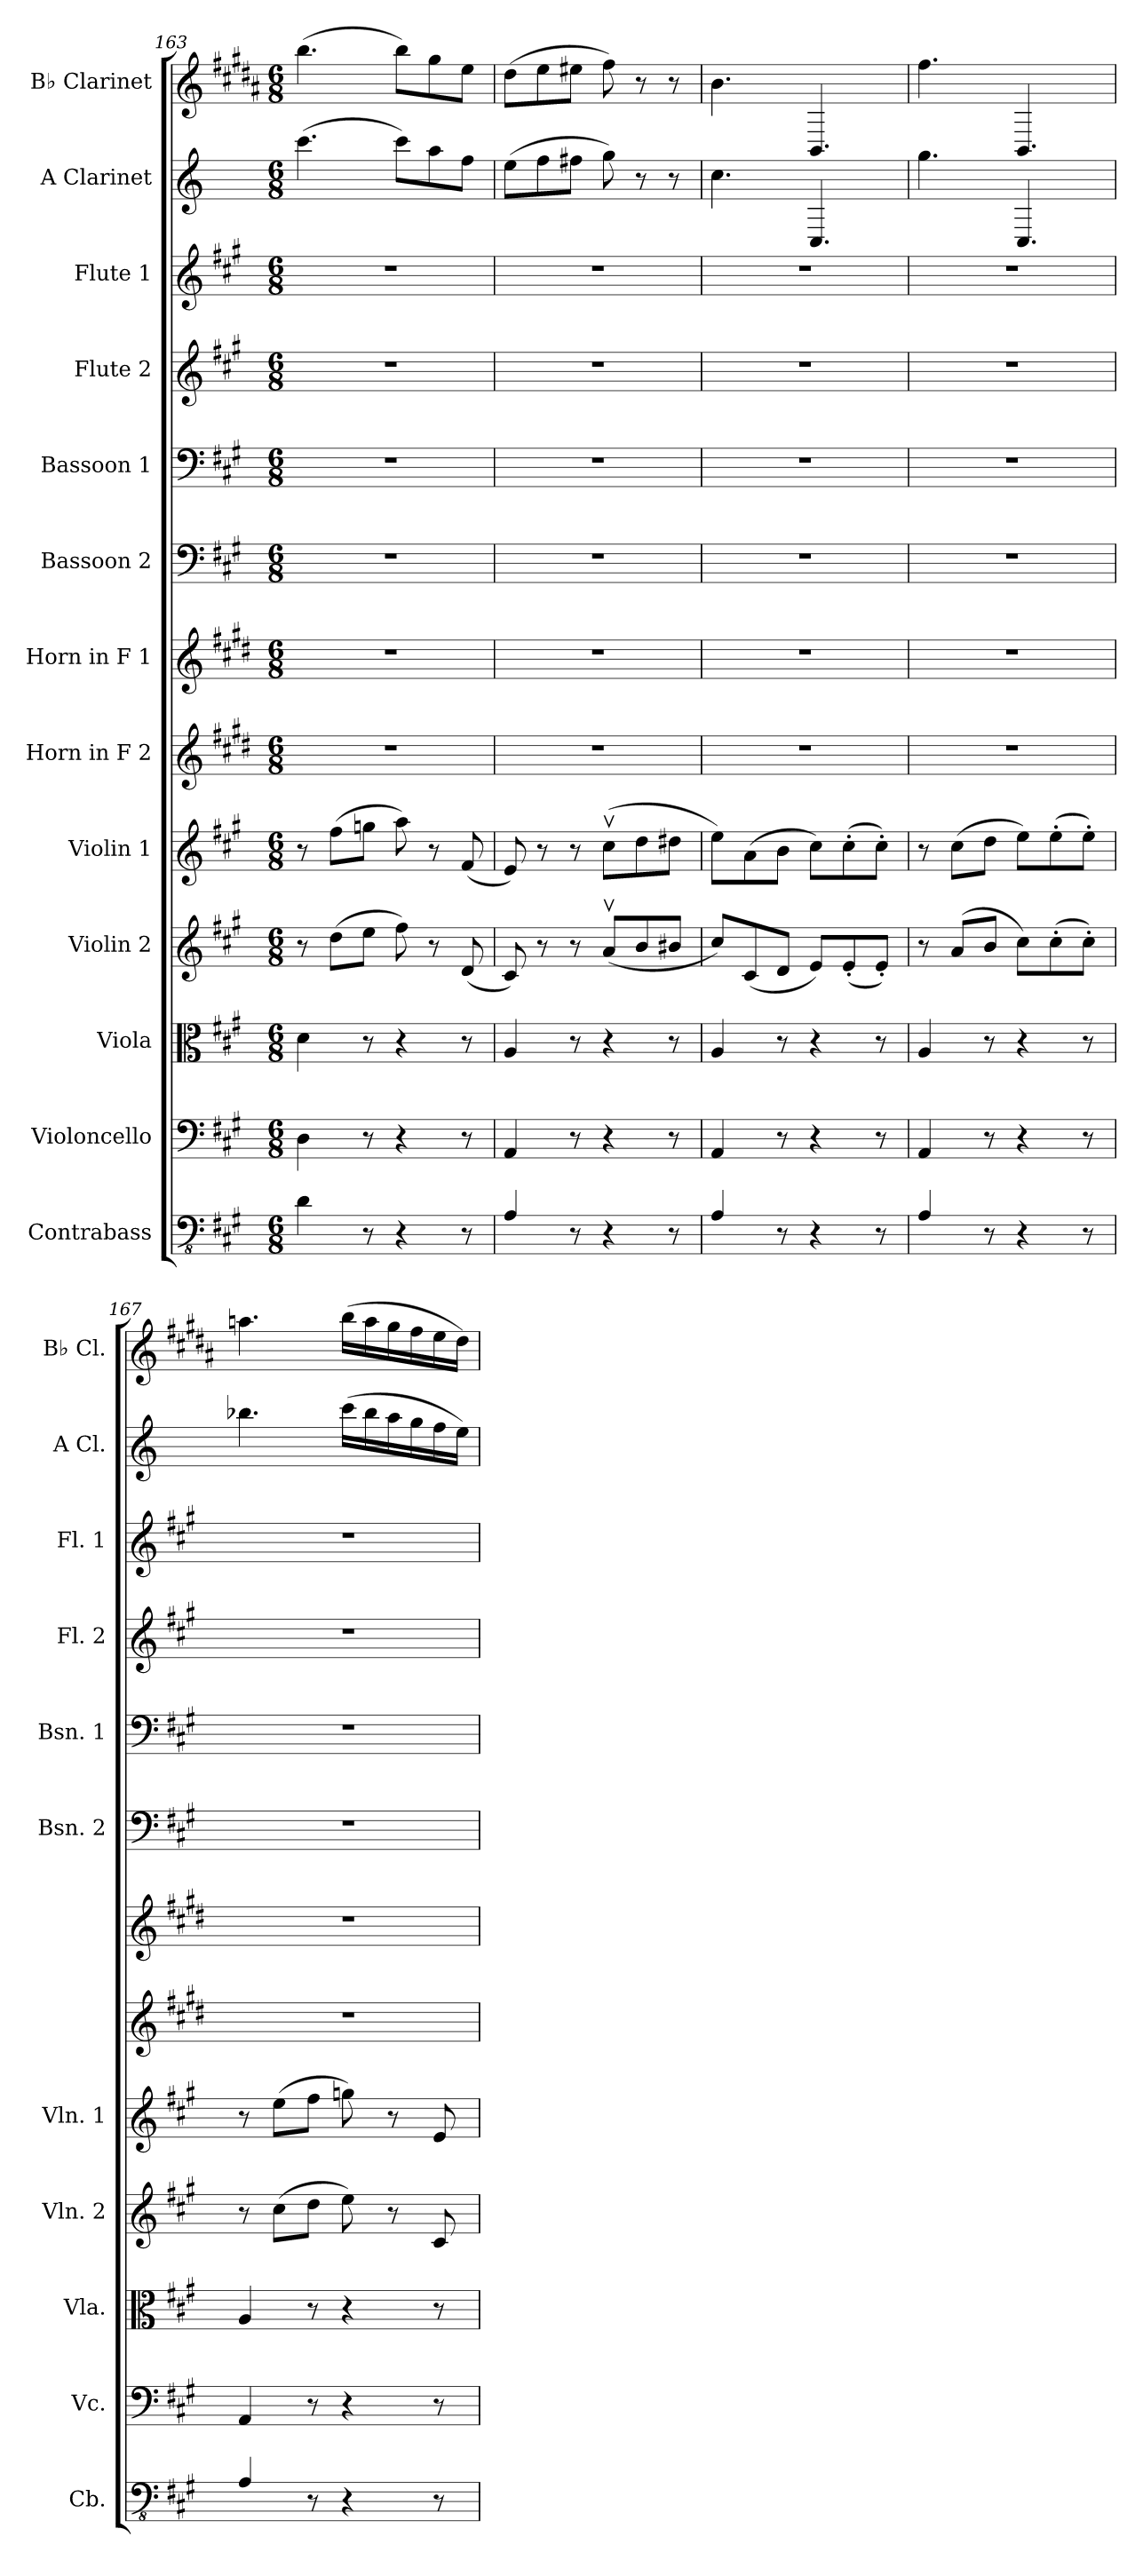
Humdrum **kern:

**kern	**kern	**kern	**kern	**kern	**kern	**kern	**kern	**kern	**kern	**kern	**kern	**kern
*part13	*part12	*part11	*part10	*part9	*part8	*part7	*part6	*part5	*part4	*part3	*part2	*part1
*staff13	*staff12	*staff11	*staff10	*staff9	*staff8	*staff7	*staff6	*staff5	*staff4	*staff3	*staff2	*staff1
*I"Contrabass	*I"Violoncello	*I"Viola	*I"Violin 2	*I"Violin 1	*I"Horn in F 2	*I"Horn in F 1	*I"Bassoon 2	*I"Bassoon 1	*I"Flute 2	*I"Flute 1	*I"A Clarinet	*I"B♭ Clarinet
*I'Cb.	*I'Vc.	*I'Vla.	*I'Vln. 2	*I'Vln. 1	*	*	*I'Bsn. 2	*I'Bsn. 1	*I'Fl. 2	*I'Fl. 1	*I'A Cl.	*I'B♭ Cl.
*clefFv4	*clefF4	*clefC3	*clefG2	*clefG2	*clefG2	*clefG2	*clefF4	*clefF4	*clefG2	*clefG2	*clefG2	*clefG2
*ITrd7c12	*	*	*	*	*ITrd4c7	*ITrd4c7	*	*	*	*	*ITrd2c3	*ITrd1c2
*k[f#c#g#]	*k[f#c#g#]	*k[f#c#g#]	*k[f#c#g#]	*k[f#c#g#]	*k[f#c#g#]	*k[f#c#g#]	*k[f#c#g#]	*k[f#c#g#]	*k[f#c#g#]	*k[f#c#g#]	*k[f#c#g#]	*k[f#c#g#]
*M6/8	*M6/8	*M6/8	*M6/8	*M6/8	*M6/8	*M6/8	*M6/8	*M6/8	*M6/8	*M6/8	*M6/8	*M6/8
=163	=163	=163	=163	=163	=163	=163	=163	=163	=163	=163	=163	=163
4DD\	4D\	4d\	8r	8r	2.r	2.r	2.r	2.r	2.r	2.r	(>4.aa\	(>4.aa\
.	.	.	(>8dd\L	(>8ff#\L	.	.	.	.	.	.	.	.
8r	8r	8r	8ee\J	8ggn\J	.	.	.	.	.	.	.	.
4r	4r	4r	8ff#\)	8aa\)	.	.	.	.	.	.	8aa\L)	8aa\L)
.	.	.	8r	8r	.	.	.	.	.	.	8ff#\	8ff#\
8r	8r	8r	(<8d/	(<8f#/	.	.	.	.	.	.	8dd\J	8dd\J
=164	=164	=164	=164	=164	=164	=164	=164	=164	=164	=164	=164	=164
4AAA/	4AA/	4A/	8c#/)	8e/)	2.r	2.r	2.r	2.r	2.r	2.r	(>8cc#\L	(>8cc#\L
.	.	.	8r	8r	.	.	.	.	.	.	8dd\	8dd\
8r	8r	8r	8r	8r	.	.	.	.	.	.	8dd#X\J	8dd#X\J
4r	4r	4r	(<8av/L	(>8cc#v\L	.	.	.	.	.	.	8ee\)	8ee\)
.	.	.	8b/	8dd\	.	.	.	.	.	.	8r	8r
8r	8r	8r	8b#X/J	8dd#X\J	.	.	.	.	.	.	8r	8r
=165	=165	=165	=165	=165	=165	=165	=165	=165	=165	=165	=165	=165
4AAA/	4AA/	4A/	8cc#/L)	8ee\L)	2.r	2.r	2.r	2.r	2.r	2.r	4.a\	4.a\
.	.	.	(<8c#/	(>8a\	.	.	.	.	.	.	.	.
8r	8r	8r	8d/J	8b\J	.	.	.	.	.	.	.	.
4r	4r	4r	8e/L)	8cc#\L)	.	.	.	.	.	.	4.AA/	4.AA/
.	.	.	(<8e'/	(>8cc#'\	.	.	.	.	.	.	.	.
8r	8r	8r	8e'/J)	8cc#'\J)	.	.	.	.	.	.	.	.
=166	=166	=166	=166	=166	=166	=166	=166	=166	=166	=166	=166	=166
4AAA/	4AA/	4A/	8r	8r	2.r	2.r	2.r	2.r	2.r	2.r	4.ee\	4.ee\
.	.	.	(>8a/L	(>8cc#\L	.	.	.	.	.	.	.	.
8r	8r	8r	8b/J	8dd\J	.	.	.	.	.	.	.	.
4r	4r	4r	8cc#\L)	8ee\L)	.	.	.	.	.	.	4.AA/	4.AA/
.	.	.	(>8cc#'\	(>8ee'\	.	.	.	.	.	.	.	.
8r	8r	8r	8cc#'\J)	8ee'\J)	.	.	.	.	.	.	.	.
!!LO:PB:g=z
=167	=167	=167	=167	=167	=167	=167	=167	=167	=167	=167	=167	=167
4AAA/	4AA/	4A/	8r	8r	2.r	2.r	2.r	2.r	2.r	2.r	4.ggn\	4.ggn\
.	.	.	(>8cc#\L	(>8ee\L	.	.	.	.	.	.	.	.
8r	8r	8r	8dd\J	8ff#\J	.	.	.	.	.	.	.	.
4r	4r	4r	8ee\)	8ggn\)	.	.	.	.	.	.	(>16aa\LL	(>16aa\LL
.	.	.	.	.	.	.	.	.	.	.	16gg\	16gg\
.	.	.	8r	8r	.	.	.	.	.	.	16ff#\	16ff#\
.	.	.	.	.	.	.	.	.	.	.	16ee\	16ee\
8r	8r	8r	8c#/	8e/	.	.	.	.	.	.	16dd\	16dd\
.	.	.	.	.	.	.	.	.	.	.	16cc#\JJ)	16cc#\JJ)
=	=	=	=	=	=	=	=	=	=	=	=	=
*-	*-	*-	*-	*-	*-	*-	*-	*-	*-	*-	*-	*-
